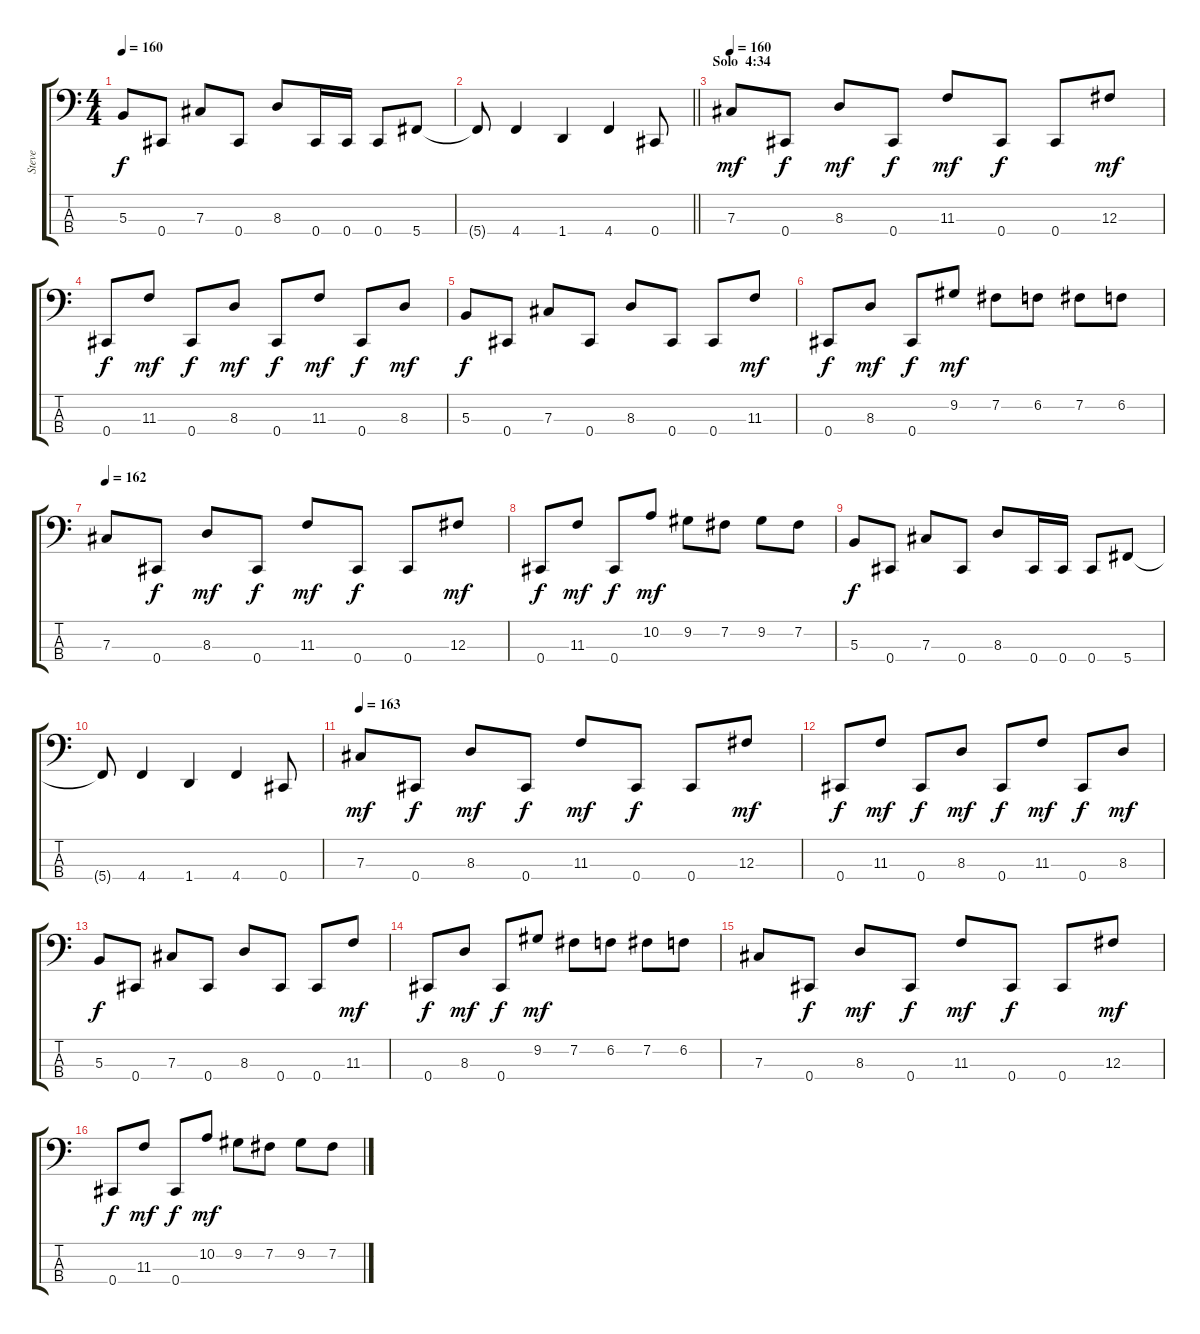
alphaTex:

\track ("Steve" "Steve") {instrument electricbassfinger}
\staff {score tabs}
\tuning (E2 B1 Gb1 Db1) {hide}
\ts (4 4)
\tempo 160
\clef f4
\ks c
5.3.8{dy f} 0.4.8 7.3.8 0.4.8 8.3.8 0.4.16 0.4.16 0.4.8 5.4.8 |
\barLineRight lightlight
5.4{t}.8 4.4.4 1.4.4 4.4.4 0.4.8 |
\section ("" "Solo  4:34")
\tempo 160
7.3.8{dy mf} 0.4.8{dy f} 8.3.8{dy mf} 0.4.8{dy f} 11.3.8{dy mf} 0.4.8{dy f} 0.4.8 12.3.8{dy mf} |
0.4.8{dy f} 11.3.8{dy mf} 0.4.8{dy f} 8.3.8{dy mf} 0.4.8{dy f} 11.3.8{dy mf} 0.4.8{dy f} 8.3.8{dy mf} |
5.3.8{dy f} 0.4.8 7.3.8 0.4.8 8.3.8 0.4.8 0.4.8 11.3.8{dy mf} |
0.4.8{dy f} 8.3.8{dy mf} 0.4.8{dy f} 9.2.8{dy mf} 7.2.8 6.2.8 7.2.8 6.2.8 |
\tempo 162
7.3.8 0.4.8{dy f} 8.3.8{dy mf} 0.4.8{dy f} 11.3.8{dy mf} 0.4.8{dy f} 0.4.8 12.3.8{dy mf} |
0.4.8{dy f} 11.3.8{dy mf} 0.4.8{dy f} 10.2.8{dy mf} 9.2.8 7.2.8 9.2.8 7.2.8 |
5.3.8{dy f} 0.4.8 7.3.8 0.4.8 8.3.8 0.4.16 0.4.16 0.4.8 5.4.8 |
5.4{t}.8 4.4.4 1.4.4 4.4.4 0.4.8 |
\tempo 163
7.3.8{dy mf} 0.4.8{dy f} 8.3.8{dy mf} 0.4.8{dy f} 11.3.8{dy mf} 0.4.8{dy f} 0.4.8 12.3.8{dy mf} |
0.4.8{dy f} 11.3.8{dy mf} 0.4.8{dy f} 8.3.8{dy mf} 0.4.8{dy f} 11.3.8{dy mf} 0.4.8{dy f} 8.3.8{dy mf} |
5.3.8{dy f} 0.4.8 7.3.8 0.4.8 8.3.8 0.4.8 0.4.8 11.3.8{dy mf} |
0.4.8{dy f} 8.3.8{dy mf} 0.4.8{dy f} 9.2.8{dy mf} 7.2.8 6.2.8 7.2.8 6.2.8 |
7.3.8 0.4.8{dy f} 8.3.8{dy mf} 0.4.8{dy f} 11.3.8{dy mf} 0.4.8{dy f} 0.4.8 12.3.8{dy mf} |
0.4.8{dy f} 11.3.8{dy mf} 0.4.8{dy f} 10.2.8{dy mf} 9.2.8 7.2.8 9.2.8 7.2.8
